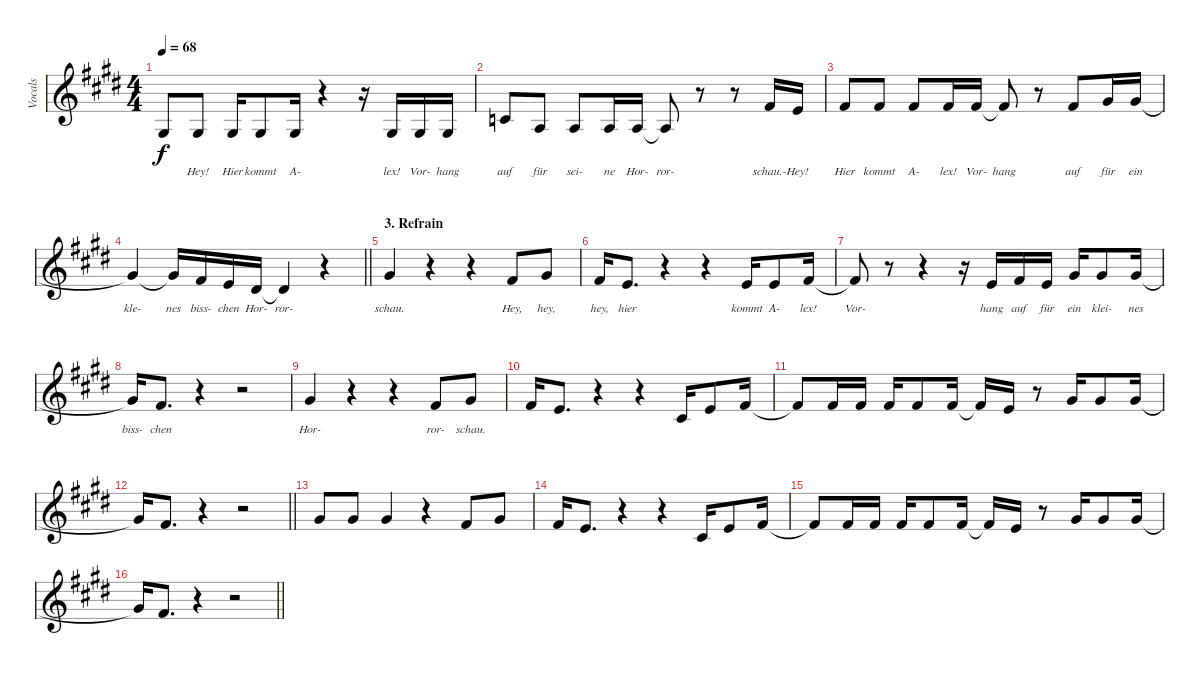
\track ("Vocals" "Vocals") {instrument violin}
\staff {score}
\tuning (E4 B3 G3 D3 A2 E2) {hide}
\ts (4 4)
\tempo 68
\clef g2
\ks e
1.3.8{lyrics (0 "") lyrics (1 "") lyrics (2 "") lyrics (3 "") lyrics (4 "") dy f} 1.3.8{lyrics (0 "Hey!") lyrics (1 "") lyrics (2 "") lyrics (3 "") lyrics (4 "")} 1.3.16{lyrics (0 "Hier") lyrics (1 "") lyrics (2 "") lyrics (3 "") lyrics (4 "")} 1.3.8{lyrics (0 "kommt") lyrics (1 "") lyrics (2 "") lyrics (3 "") lyrics (4 "")} 1.3.16{lyrics (0 "A-") lyrics (1 "") lyrics (2 "") lyrics (3 "") lyrics (4 "")} r.4 r.16 1.3.16{lyrics (0 "lex!") lyrics (1 "") lyrics (2 "") lyrics (3 "") lyrics (4 "")} 1.3.16{lyrics (0 "Vor-") lyrics (1 "") lyrics (2 "") lyrics (3 "") lyrics (4 "")} 1.3.16{lyrics (0 "hang") lyrics (1 "") lyrics (2 "") lyrics (3 "") lyrics (4 "")} |
1.2.8{lyrics (0 "auf") lyrics (1 "") lyrics (2 "") lyrics (3 "") lyrics (4 "")} 2.3.8{lyrics (0 "für") lyrics (1 "") lyrics (2 "") lyrics (3 "") lyrics (4 "")} 2.3.8{lyrics (0 "sei-") lyrics (1 "") lyrics (2 "") lyrics (3 "") lyrics (4 "")} 2.3.16{lyrics (0 "ne") lyrics (1 "") lyrics (2 "") lyrics (3 "") lyrics (4 "")} 2.3.16{lyrics (0 "Hor-") lyrics (1 "") lyrics (2 "") lyrics (3 "") lyrics (4 "")} 2.3{t}.8{lyrics (0 "ror-") lyrics (1 "") lyrics (2 "") lyrics (3 "") lyrics (4 "")} r.8 r.8 2.1.16{lyrics (0 "schau.-") lyrics (1 "") lyrics (2 "") lyrics (3 "") lyrics (4 "")} 0.1.16{lyrics (0 "Hey!") lyrics (1 "") lyrics (2 "") lyrics (3 "") lyrics (4 "")} |
2.1.8{lyrics (0 "Hier") lyrics (1 "") lyrics (2 "") lyrics (3 "") lyrics (4 "")} 2.1.8{lyrics (0 "kommt") lyrics (1 "") lyrics (2 "") lyrics (3 "") lyrics (4 "")} 2.1.8{lyrics (0 "A-") lyrics (1 "") lyrics (2 "") lyrics (3 "") lyrics (4 "")} 2.1.16{lyrics (0 "lex!") lyrics (1 "") lyrics (2 "") lyrics (3 "") lyrics (4 "")} 2.1.16{lyrics (0 "Vor-") lyrics (1 "") lyrics (2 "") lyrics (3 "") lyrics (4 "")} 2.1{t}.8{lyrics (0 "hang") lyrics (1 "") lyrics (2 "") lyrics (3 "") lyrics (4 "")} r.8 2.1.8{lyrics (0 "auf") lyrics (1 "") lyrics (2 "") lyrics (3 "") lyrics (4 "")} 4.1.16{lyrics (0 "für") lyrics (1 "") lyrics (2 "") lyrics (3 "") lyrics (4 "")} 4.1.16{lyrics (0 "ein") lyrics (1 "") lyrics (2 "") lyrics (3 "") lyrics (4 "")} |
\barLineRight lightlight
4.1{t}.4{lyrics (0 "kle-") lyrics (1 "") lyrics (2 "") lyrics (3 "") lyrics (4 "")} 4.1{t}.16{lyrics (0 "nes") lyrics (1 "") lyrics (2 "") lyrics (3 "") lyrics (4 "")} 2.1.16{lyrics (0 "biss-") lyrics (1 "") lyrics (2 "") lyrics (3 "") lyrics (4 "")} 0.1.16{lyrics (0 "chen") lyrics (1 "") lyrics (2 "") lyrics (3 "") lyrics (4 "")} 4.2.16{lyrics (0 "Hor-") lyrics (1 "") lyrics (2 "") lyrics (3 "") lyrics (4 "")} 4.2{t}.4{lyrics (0 "ror-") lyrics (1 "") lyrics (2 "") lyrics (3 "") lyrics (4 "")} r.4 |
\section ("" "3. Refrain")
4.1.4{lyrics (0 "schau.") lyrics (1 "") lyrics (2 "") lyrics (3 "") lyrics (4 "")} r.4 r.4 2.1.8{lyrics (0 "Hey,") lyrics (1 "") lyrics (2 "") lyrics (3 "") lyrics (4 "")} 4.1.8{lyrics (0 "hey,") lyrics (1 "") lyrics (2 "") lyrics (3 "") lyrics (4 "")} |
2.1.16{lyrics (0 "hey,") lyrics (1 "") lyrics (2 "") lyrics (3 "") lyrics (4 "")} 0.1.8{d lyrics (0 "hier") lyrics (1 "") lyrics (2 "") lyrics (3 "") lyrics (4 "")} r.4 r.4 0.1.16{lyrics (0 "kommt") lyrics (1 "") lyrics (2 "") lyrics (3 "") lyrics (4 "")} 0.1.8{lyrics (0 "A-") lyrics (1 "") lyrics (2 "") lyrics (3 "") lyrics (4 "")} 2.1.16{lyrics (0 "lex!") lyrics (1 "") lyrics (2 "") lyrics (3 "") lyrics (4 "")} |
2.1{t}.8{lyrics (0 "Vor-") lyrics (1 "") lyrics (2 "") lyrics (3 "") lyrics (4 "")} r.8 r.4 r.16 0.1.16{lyrics (0 "hang") lyrics (1 "") lyrics (2 "") lyrics (3 "") lyrics (4 "")} 2.1.16{lyrics (0 "auf") lyrics (1 "") lyrics (2 "") lyrics (3 "") lyrics (4 "")} 0.1.16{lyrics (0 "für") lyrics (1 "") lyrics (2 "") lyrics (3 "") lyrics (4 "")} 4.1.16{lyrics (0 "ein") lyrics (1 "") lyrics (2 "") lyrics (3 "") lyrics (4 "")} 9.2.8{lyrics (0 "klei-") lyrics (1 "") lyrics (2 "") lyrics (3 "") lyrics (4 "")} 4.1.16{lyrics (0 "nes") lyrics (1 "") lyrics (2 "") lyrics (3 "") lyrics (4 "")} |
4.1{t}.16{lyrics (0 "biss-") lyrics (1 "") lyrics (2 "") lyrics (3 "") lyrics (4 "")} 7.2.8{d lyrics (0 "chen") lyrics (1 "") lyrics (2 "") lyrics (3 "") lyrics (4 "")} r.4 r.2 |
4.1.4{lyrics (0 "Hor-") lyrics (1 "") lyrics (2 "") lyrics (3 "") lyrics (4 "")} r.4 r.4 2.1.8{lyrics (0 "ror-") lyrics (1 "") lyrics (2 "") lyrics (3 "") lyrics (4 "")} 4.1.8{lyrics (0 "schau.") lyrics (1 "") lyrics (2 "") lyrics (3 "") lyrics (4 "")} |
2.1.16 0.1.8{d} r.4 r.4 2.2.16 0.1.8 2.1.16 |
2.1{t}.8 2.1.16 2.1.16 2.1.16 2.1.8 2.1.16 2.1{t}.16 0.1.16 r.8 4.1.16 4.1.8 4.1.16 |
\barLineRight lightlight
4.1{t}.16 2.1.8{d} r.4 r.2 |
4.1.8 4.1.8 4.1.4 r.4 2.1.8 4.1.8 |
2.1.16 0.1.8{d} r.4 r.4 2.2.16 0.1.8 2.1.16 |
2.1{t}.8 2.1.16 2.1.16 2.1.16 2.1.8 2.1.16 2.1{t}.16 0.1.16 r.8 4.1.16 4.1.8 4.1.16 |
\barLineRight lightlight
4.1{t}.16 2.1.8{d} r.4 r.2
